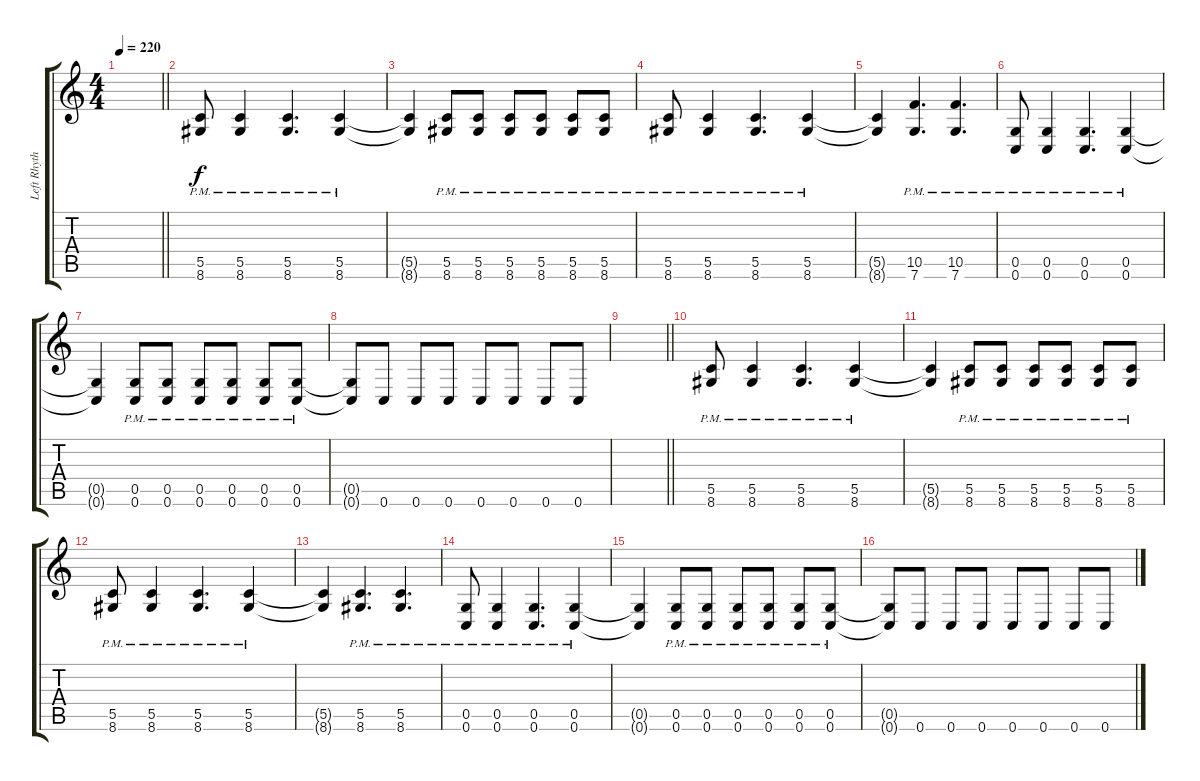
\track ("Left Rhythm" "Left Rhyth") {instrument distortionguitar}
\staff {score tabs}
\tuning (D4 A3 F3 C3 G2 C2) {hide}
\ts (4 4)
\tempo 220
\clef g2
\barLineRight lightlight
\ks c
|
\section ("" "")
(5.5{pm} 8.6{pm}).8 (5.5{pm} 8.6{pm}).4 (5.5{pm} 8.6{pm}).4{d} (5.5{pm} 8.6{pm}).4 |
(5.5{t} 8.6{t}).4 (5.5{pm} 8.6{pm}).8 (5.5{pm} 8.6{pm}).8 (5.5{pm} 8.6{pm}).8 (5.5{pm} 8.6{pm}).8 (5.5{pm} 8.6{pm}).8 (5.5{pm} 8.6{pm}).8 |
(5.5{pm} 8.6{pm}).8 (5.5{pm} 8.6{pm}).4 (5.5{pm} 8.6{pm}).4{d} (5.5{pm} 8.6{pm}).4 |
(5.5{t} 8.6{t}).4 (10.5{pm} 7.6{pm}).4{d} (10.5{pm} 7.6{pm}).4{d} |
(0.5{pm} 0.6{pm}).8 (0.5{pm} 0.6{pm}).4 (0.5{pm} 0.6{pm}).4{d} (0.5{pm} 0.6{pm}).4 |
(0.5{t} 0.6{t}).4 (0.5{pm} 0.6{pm}).8 (0.5{pm} 0.6{pm}).8 (0.5{pm} 0.6{pm}).8 (0.5{pm} 0.6{pm}).8 (0.5{pm} 0.6{pm}).8 (0.5{pm} 0.6{pm}).8 |
(0.5{t} 0.6{t}).8 0.6.8 0.6.8 0.6.8 0.6.8 0.6.8 0.6.8 0.6.8 |
\barLineRight lightlight
|
\section ("" "")
(5.5{pm} 8.6{pm}).8 (5.5{pm} 8.6{pm}).4 (5.5{pm} 8.6{pm}).4{d} (5.5{pm} 8.6{pm}).4 |
(5.5{t} 8.6{t}).4 (5.5{pm} 8.6{pm}).8 (5.5{pm} 8.6{pm}).8 (5.5{pm} 8.6{pm}).8 (5.5{pm} 8.6{pm}).8 (5.5{pm} 8.6{pm}).8 (5.5{pm} 8.6{pm}).8 |
(5.5{pm} 8.6{pm}).8 (5.5{pm} 8.6{pm}).4 (5.5{pm} 8.6{pm}).4{d} (5.5{pm} 8.6{pm}).4 |
(5.5{t} 8.6{t}).4 (5.5{pm} 8.6{pm}).4{d} (5.5{pm} 8.6{pm}).4{d} |
(0.5{pm} 0.6{pm}).8 (0.5{pm} 0.6{pm}).4 (0.5{pm} 0.6{pm}).4{d} (0.5{pm} 0.6{pm}).4 |
(0.5{t} 0.6{t}).4 (0.5{pm} 0.6{pm}).8 (0.5{pm} 0.6{pm}).8 (0.5{pm} 0.6{pm}).8 (0.5{pm} 0.6{pm}).8 (0.5{pm} 0.6{pm}).8 (0.5{pm} 0.6{pm}).8 |
(0.5{t} 0.6{t}).8 0.6.8 0.6.8 0.6.8 0.6.8 0.6.8 0.6.8 0.6.8
